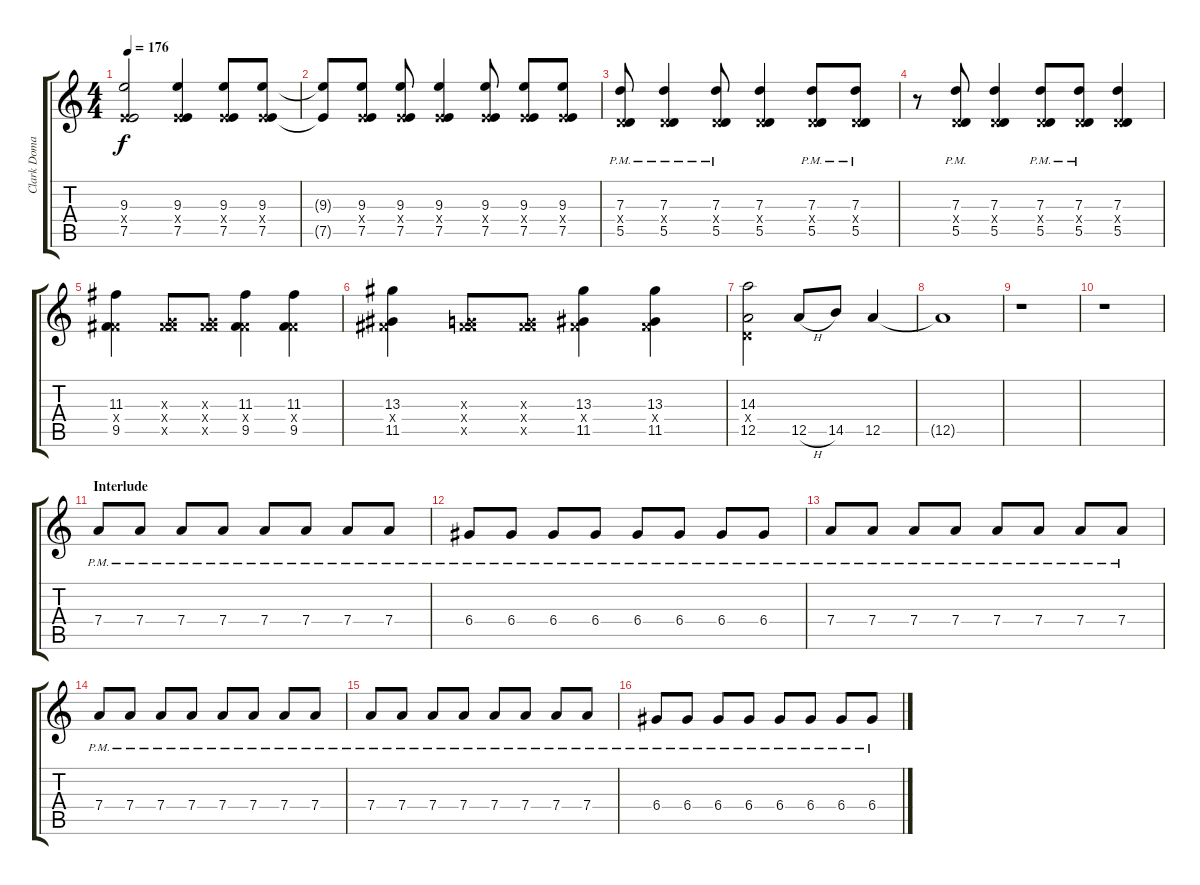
\track ("Clark Domae" "Clark Doma") {instrument distortionguitar}
\staff {score tabs}
\tuning (E4 B3 G3 D3 A2 E2) {hide}
\ts (4 4)
\tempo 176
\clef g2
\ks c
(9.3 2.4{x} 7.5).2{dy f} (9.3 2.4{x} 7.5).4 (9.3 2.4{x} 7.5).8 (9.3 2.4{x} 7.5).8 |
(9.3{t} 7.5{t}).8 (9.3 2.4{x} 7.5).8 (9.3 2.4{x} 7.5).8 (9.3 2.4{x} 7.5).4 (9.3 2.4{x} 7.5).8 (9.3 2.4{x} 7.5).8 (9.3 2.4{x} 7.5).8 |
(7.3{pm} 0.4{x} 5.5{pm}).8 (7.3{pm} 0.4{x} 5.5{pm}).4 (7.3{pm} 0.4{x} 5.5{pm}).8 (7.3 0.4{x} 5.5).4 (7.3{pm} 0.4{x} 5.5{pm}).8 (7.3{pm} 0.4{x} 5.5{pm}).8 |
r.8 (7.3{pm} 0.4{x} 5.5{pm}).8 (7.3 0.4{x} 5.5).4 (7.3{pm} 0.4{x} 5.5{pm}).8 (7.3{pm} 0.4{x} 5.5{pm}).8 (7.3 0.4{x} 5.5).4 |
(11.3 4.4{x} 9.5).4 (0.3{x} 4.4{x} 9.5{x}).8 (0.3{x} 4.4{x} 9.5{x}).8 (11.3 4.4{x} 9.5).4 (11.3 4.4{x} 9.5).4 |
(13.3 4.4{x} 11.5).4 (0.3{x} 4.4{x} 9.5{x}).8 (0.3{x} 4.4{x} 9.5{x}).8 (13.3 4.4{x} 11.5).4 (13.3 4.4{x} 11.5).4 |
(14.3 0.4{x} 12.5).2 12.5{h}.8 14.5.8 12.5.4 |
12.5{t}.1 |
r.1 |
r.1 |
\section ("" "Interlude")
7.4{pm}.8 7.4{pm}.8 7.4{pm}.8 7.4{pm}.8 7.4{pm}.8 7.4{pm}.8 7.4{pm}.8 7.4{pm}.8 |
6.4{pm}.8 6.4{pm}.8 6.4{pm}.8 6.4{pm}.8 6.4{pm}.8 6.4{pm}.8 6.4{pm}.8 6.4{pm}.8 |
7.4{pm}.8 7.4{pm}.8 7.4{pm}.8 7.4{pm}.8 7.4{pm}.8 7.4{pm}.8 7.4{pm}.8 7.4{pm}.8 |
7.4{pm}.8 7.4{pm}.8 7.4{pm}.8 7.4{pm}.8 7.4{pm}.8 7.4{pm}.8 7.4{pm}.8 7.4{pm}.8 |
7.4{pm}.8 7.4{pm}.8 7.4{pm}.8 7.4{pm}.8 7.4{pm}.8 7.4{pm}.8 7.4{pm}.8 7.4{pm}.8 |
6.4{pm}.8 6.4{pm}.8 6.4{pm}.8 6.4{pm}.8 6.4{pm}.8 6.4{pm}.8 6.4{pm}.8 6.4{pm}.8
